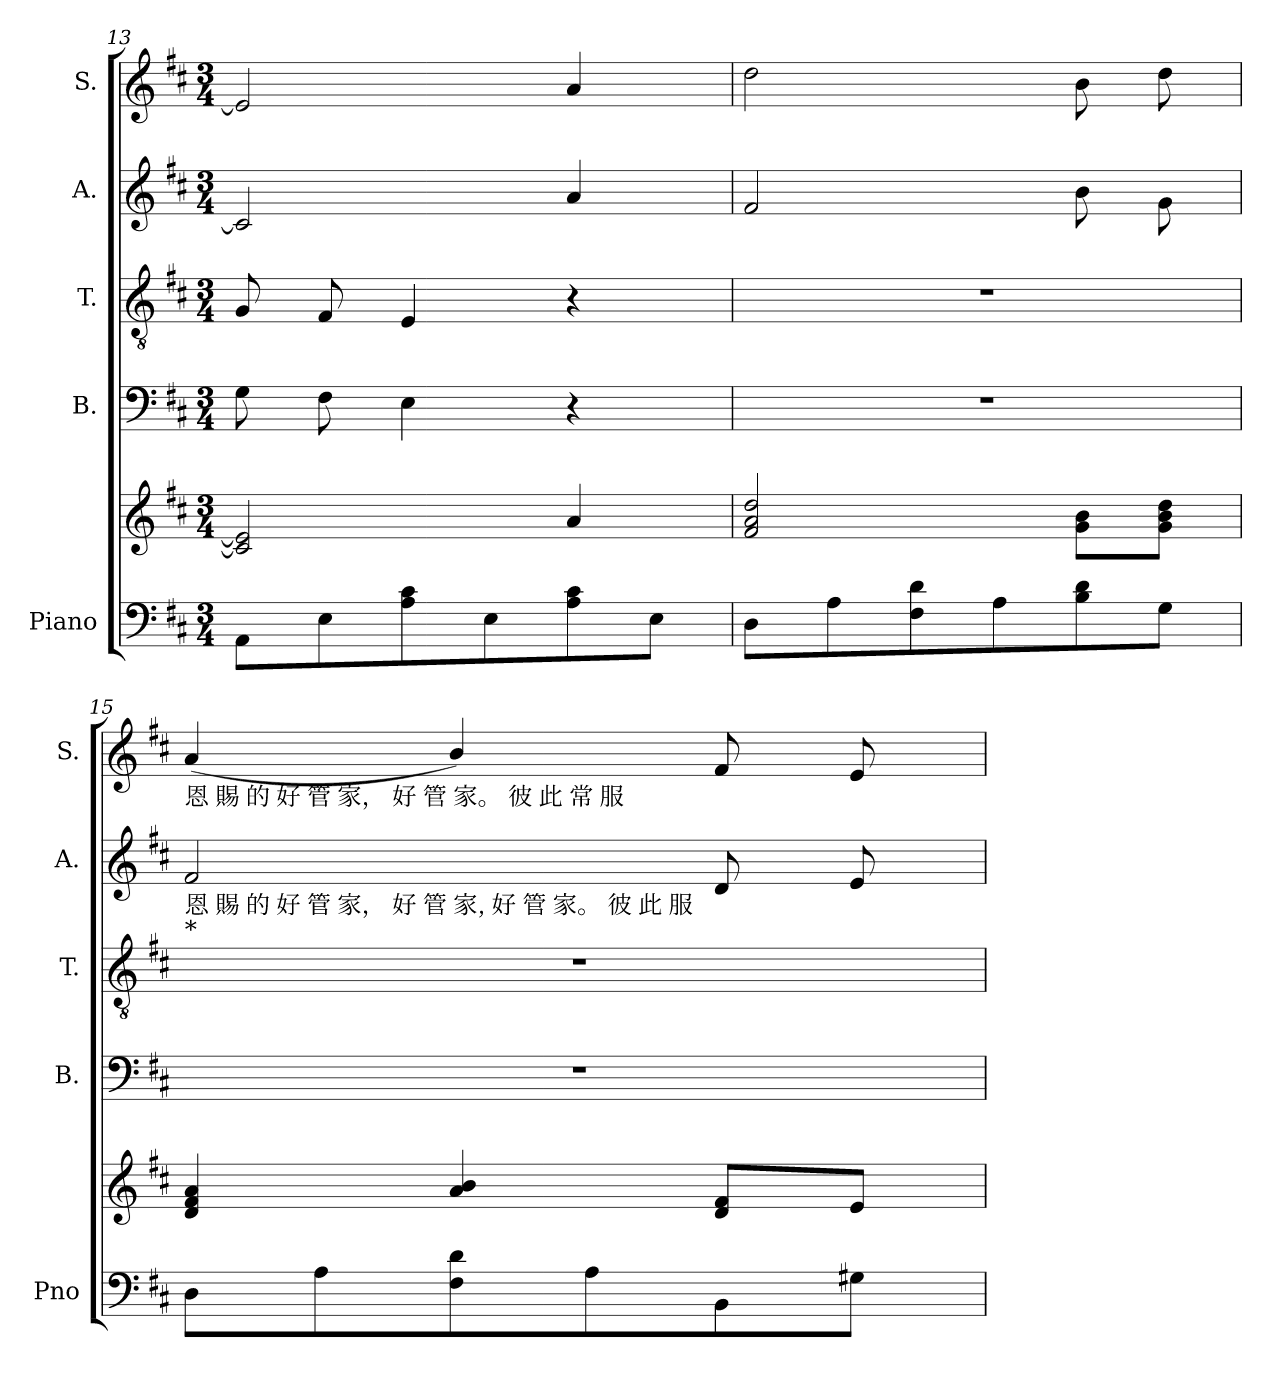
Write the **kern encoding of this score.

**kern	**kern	**kern	**kern	**kern	**kern
*part5	*part5	*part4	*part3	*part2	*part1
*staff6	*staff5	*staff4	*staff3	*staff2	*staff1
*I"Piano	*	*I"B.	*I"T.	*I"A.	*I"S.
*I'Pno	*	*I'B.	*I'T.	*I'A.	*I'S.
*clefF4	*clefG2	*clefF4	*clefGv2	*clefG2	*clefG2
*k[f#c#]	*k[f#c#]	*k[f#c#]	*k[f#c#]	*k[f#c#]	*k[f#c#]
*M3/4	*M3/4	*M3/4	*M3/4	*M3/4	*M3/4
=13	=13	=13	=13	=13	=13
8AA\L	2c#/] 2e/]	8G\	8G/	2c#/]	2e/]
8E\	.	8F#\	8F#/	.	.
8A\ 8c#\	.	4E\	4E/	.	.
8E\	.	.	.	.	.
8A\ 8c#\	4a/	4r	4r	4a/	4a/
8E\J	.	.	.	.	.
=14	=14	=14	=14	=14	=14
8D\L	2f#/ 2a/ 2dd/	2.r	2.r	2f#/	2dd\
8A\	.	.	.	.	.
8F#\ 8d\	.	.	.	.	.
8A\	.	.	.	.	.
8B\ 8d\	8g\ 8b\L	.	.	8b\	8b\
8G\J	8g\ 8b\ 8dd\J	.	.	8g\	8dd\
!!LO:PB:g=z
=15	=15	=15	=15	=15	=15
!	!	!	!	!	!LO:TX:b:t=恩           賜  的  好   管  家，  好               管      家。                                                    彼   此 常 服
!	!	!	!	!LO:TX:b:t=恩           賜  的  好   管  家，  好    管 家, 好 管 家。                                                    彼  此  服	!
!	!	!	!	!LO:TX:b:t=*	!
8D\L	4d/ 4f#/ 4a/	2.r	2.r	2f#/	(<4a/
8A\	.	.	.	.	.
8F#\ 8d\	4a/ 4b/	.	.	.	4b/)
8A\	.	.	.	.	.
8BB\	8d/ 8f#/L	.	.	8d/	8f#/
8G#X\J	8e/J	.	.	8e/	8e/
=	=	=	=	=	=
*-	*-	*-	*-	*-	*-
